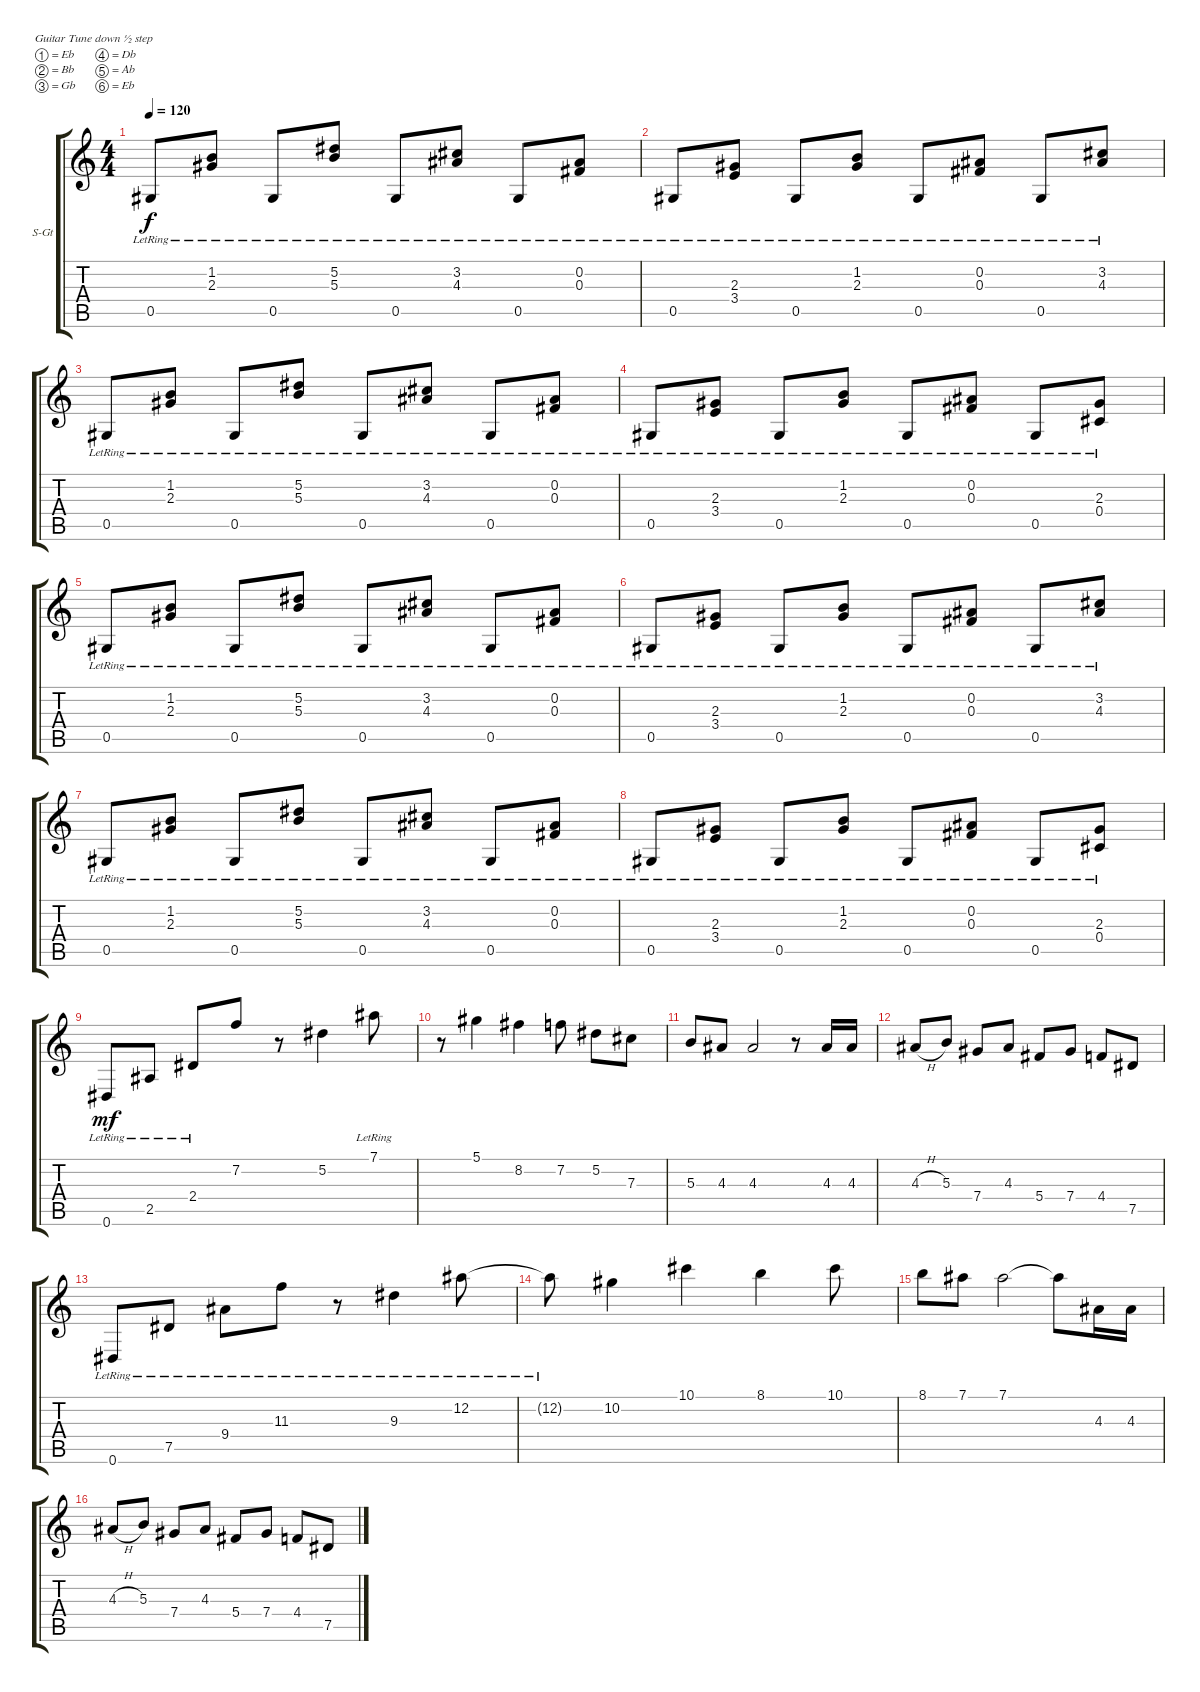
\defaultSystemsLayout 4
\bracketExtendMode groupsimilarinstruments
\firstSystemTrackNameOrientation horizontal
\otherSystemsTrackNameOrientation horizontal
\track ("Harmonic Guitar" "S-Gt") {instrument acousticguitarsteel}
\staff {score tabs}
\tuning (Eb4 Bb3 Gb3 Db3 Ab2 Eb2)
\ts (4 4)
\tempo 120
\clef g2
\ks c
0.5{lr}.8{dy f} (2.3{lr} 1.2{lr}).8 0.5{lr}.8 (5.3{lr} 5.2{lr}).8 0.5{lr}.8 (4.3{lr} 3.2{lr}).8 0.5{lr}.8 (0.3{lr} 0.2{lr}).8 |
0.5{lr}.8 (3.4{lr} 2.3{lr}).8 0.5{lr}.8 (2.3{lr} 1.2{lr}).8 0.5{lr}.8 (0.3{lr} 0.2{lr}).8 0.5{lr}.8 (4.3{lr} 3.2{lr}).8 |
0.5{lr}.8 (2.3{lr} 1.2{lr}).8 0.5{lr}.8 (5.3{lr} 5.2{lr}).8 0.5{lr}.8 (4.3{lr} 3.2{lr}).8 0.5{lr}.8 (0.3{lr} 0.2{lr}).8 |
0.5{lr}.8 (3.4{lr} 2.3{lr}).8 0.5{lr}.8 (2.3{lr} 1.2{lr}).8 0.5{lr}.8 (0.3{lr} 0.2{lr}).8 0.5{lr}.8 (2.3{lr} 0.4).8 |
0.5{lr}.8 (2.3{lr} 1.2{lr}).8 0.5{lr}.8 (5.3{lr} 5.2{lr}).8 0.5{lr}.8 (4.3{lr} 3.2{lr}).8 0.5{lr}.8 (0.3{lr} 0.2{lr}).8 |
0.5{lr}.8 (3.4{lr} 2.3{lr}).8 0.5{lr}.8 (2.3{lr} 1.2{lr}).8 0.5{lr}.8 (0.3{lr} 0.2{lr}).8 0.5{lr}.8 (4.3{lr} 3.2{lr}).8 |
0.5{lr}.8 (2.3{lr} 1.2{lr}).8 0.5{lr}.8 (5.3{lr} 5.2{lr}).8 0.5{lr}.8 (4.3{lr} 3.2{lr}).8 0.5{lr}.8 (0.3{lr} 0.2{lr}).8 |
0.5{lr}.8 (3.4{lr} 2.3{lr}).8 0.5{lr}.8 (2.3{lr} 1.2{lr}).8 0.5{lr}.8 (0.3{lr} 0.2{lr}).8 0.5{lr}.8 (2.3{lr} 0.4).8 |
0.6{lr}.8{dy mf} 2.5{lr}.8 2.4{lr}.8 7.2.8 r.8 5.2.4 7.1{lr}.8 |
r.8 5.1.4 8.2.4 7.2.8 5.2.8 7.3.8 |
5.3.8 4.3.8 4.3.2 r.8 4.3.16 4.3.16 |
4.3{h}.8 5.3.8 7.4.8 4.3.8 5.4.8 7.4.8 4.4.8 7.5.8 |
0.6{lr}.8 7.5{lr}.8 9.4{lr}.8 11.3{lr}.8 r.8 9.3{lr}.4 12.2{lr}.8 |
12.2{lr t}.8 10.2.4 10.1.4 8.1.4 10.1.8 |
8.1.8 7.1.8 7.1.2 7.1{t}.8 4.3.16 4.3.16 |
4.3{h}.8 5.3.8 7.4.8 4.3.8 5.4.8 7.4.8 4.4.8 7.5.8
